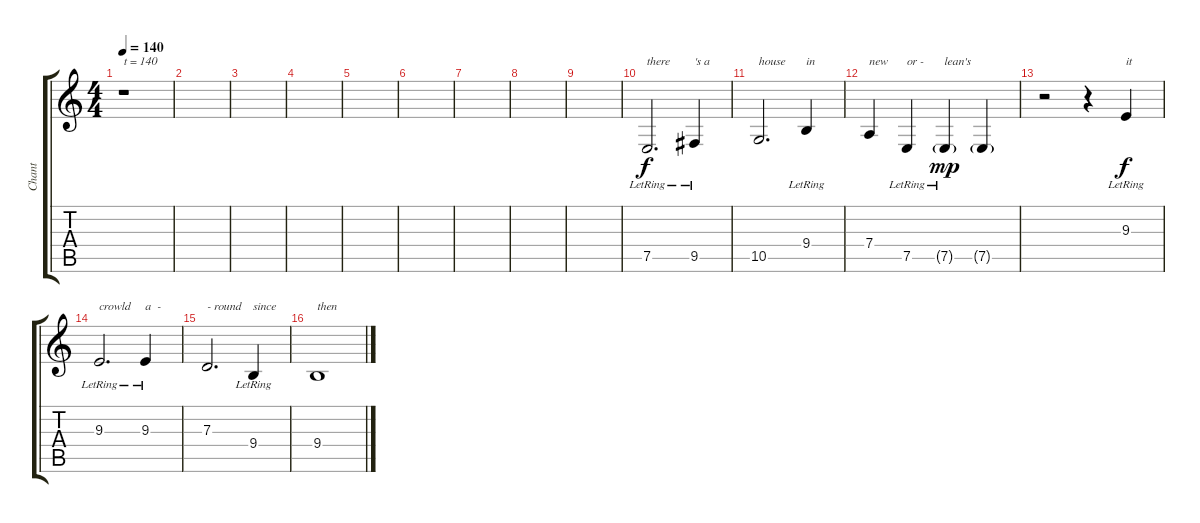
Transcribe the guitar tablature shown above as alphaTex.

\track ("Chant" "Chant") {instrument choiraahs}
\staff {score tabs}
\tuning (E4 B3 G3 D3 A2 E2) {hide}
\ts (4 4)
\tempo 140
\clef g2
\ks c
r.1{txt "t = 140" dy f instrument choiraahs} |
|
|
|
|
|
|
|
|
7.5{lr}.2{d txt "there"} 9.5{lr}.4{txt "'s a"} |
10.5.2{d txt "house"} 9.4{lr}.4{txt "in"} |
7.4.4{txt "new"} 7.5{lr}.4{txt "or -"} 7.5{g lr}.4{txt "lean's" dy mp} 7.5{g}.4 |
r.2 r.4 9.3{lr}.4{txt "it" dy f} |
9.3{lr}.2{d txt "crowld"} 9.3{lr}.4{txt "a  -"} |
7.3.2{d txt "- round"} 9.4{lr}.4{txt "since"} |
9.4.1{txt "then"}
